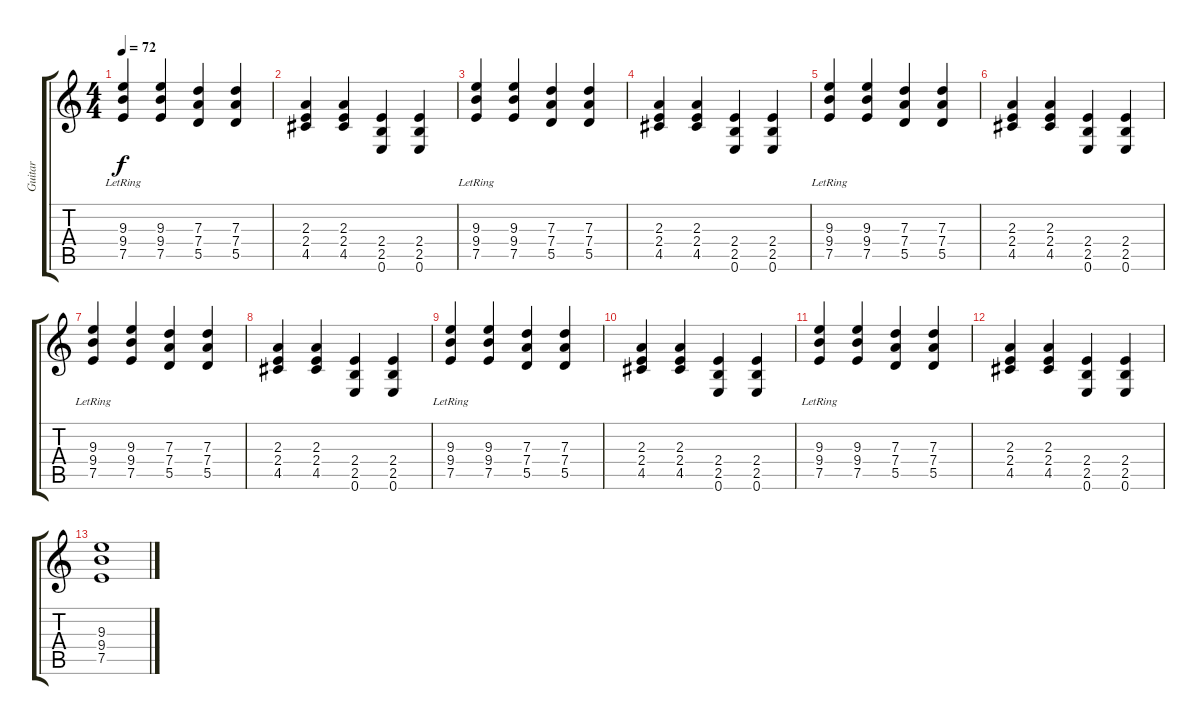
\track ("Guitar" "Guitar") {instrument overdrivenguitar}
\staff {score tabs}
\tuning (E4 B3 G3 D3 A2 E2) {hide}
\ts (4 4)
\tempo 72
\clef g2
\ks c
(9.3{lr} 9.4 7.5).4{dy f} (9.3 9.4 7.5).4 (7.3 7.4 5.5).4 (7.3 7.4 5.5).4 |
(2.3 2.4 4.5).4 (2.3 2.4 4.5).4 (2.4 2.5 0.6).4 (2.4 2.5 0.6).4 |
(9.3{lr} 9.4 7.5).4 (9.3 9.4 7.5).4 (7.3 7.4 5.5).4 (7.3 7.4 5.5).4 |
(2.3 2.4 4.5).4 (2.3 2.4 4.5).4 (2.4 2.5 0.6).4 (2.4 2.5 0.6).4 |
(9.3{lr} 9.4 7.5).4 (9.3 9.4 7.5).4 (7.3 7.4 5.5).4 (7.3 7.4 5.5).4 |
(2.3 2.4 4.5).4 (2.3 2.4 4.5).4 (2.4 2.5 0.6).4 (2.4 2.5 0.6).4 |
(9.3{lr} 9.4 7.5).4 (9.3 9.4 7.5).4 (7.3 7.4 5.5).4 (7.3 7.4 5.5).4 |
(2.3 2.4 4.5).4 (2.3 2.4 4.5).4 (2.4 2.5 0.6).4 (2.4 2.5 0.6).4 |
(9.3{lr} 9.4 7.5).4 (9.3 9.4 7.5).4 (7.3 7.4 5.5).4 (7.3 7.4 5.5).4 |
(2.3 2.4 4.5).4 (2.3 2.4 4.5).4 (2.4 2.5 0.6).4 (2.4 2.5 0.6).4 |
(9.3{lr} 9.4 7.5).4 (9.3 9.4 7.5).4 (7.3 7.4 5.5).4 (7.3 7.4 5.5).4 |
(2.3 2.4 4.5).4 (2.3 2.4 4.5).4 (2.4 2.5 0.6).4 (2.4 2.5 0.6).4 |
(9.3 9.4 7.5).1
